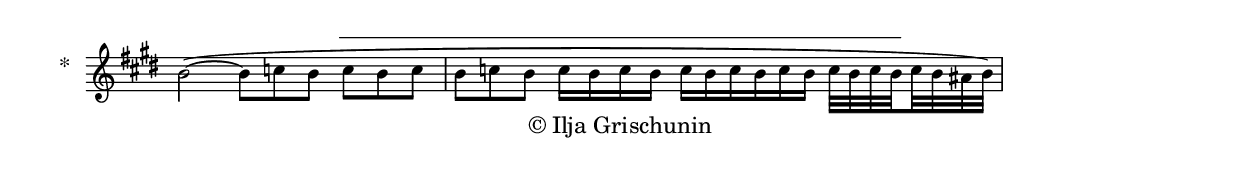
\version "2.19.15"

\language "deutsch"

\header {
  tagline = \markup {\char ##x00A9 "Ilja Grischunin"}
}

footnot = \relative {
  \key d \major
  \magnifyStaff #(magstep -2)
  \omit Staff.TimeSignature
  \omit TupletNumber
  a'2~( \tuplet 3/2 4 {a8 b a b a b a b a}
  b16 a b a \tuplet 6/4{b a b a b a}
  \set subdivideBeams = ##t
  \set baseMoment = #(ly:make-moment 1 8)
  \set beatStructure = #'(2 2 2 2)
  b32 a b a b a gis a)
}

\markup {
  \null
  \footnote
  \null
  \concat {
    "*" \hspace #1.5
    \score {
      \transpose b c'
      \footnot

      \layout {
        indent = 0
      }
    }
  }
}